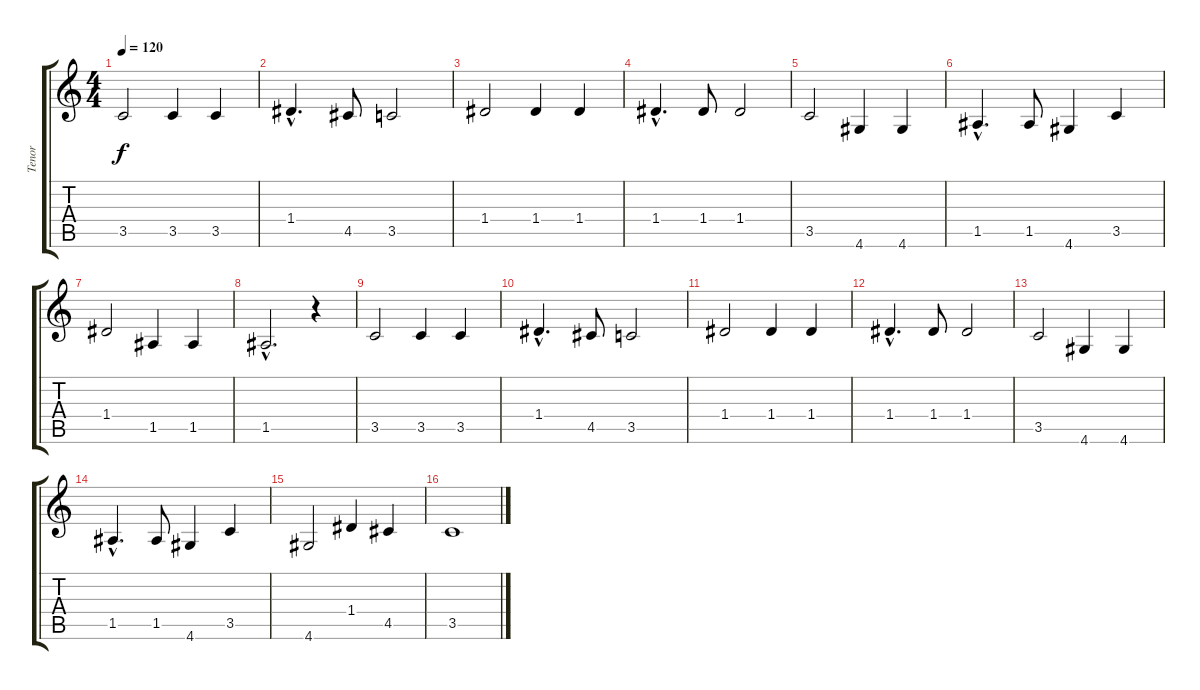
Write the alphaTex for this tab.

\track ("Tenor" "Tenor") {instrument distortionguitar}
\staff {score tabs}
\tuning (E4 B3 G3 D3 A2 E2) {hide}
\ts (4 4)
\tempo 120
\clef g2
\ks c
3.5.2{dy f} 3.5.4 3.5.4 |
1.4{hac}.4{d} 4.5.8 3.5.2 |
1.4.2 1.4.4 1.4.4 |
1.4{hac}.4{d} 1.4.8 1.4.2 |
3.5.2 4.6.4 4.6.4 |
1.5{hac}.4{d} 1.5.8 4.6.4 3.5.4 |
1.4.2 1.5.4 1.5.4 |
1.5{hac}.2{d} r.4 |
3.5.2 3.5.4 3.5.4 |
1.4{hac}.4{d} 4.5.8 3.5.2 |
1.4.2 1.4.4 1.4.4 |
1.4{hac}.4{d} 1.4.8 1.4.2 |
3.5.2 4.6.4 4.6.4 |
1.5{hac}.4{d} 1.5.8 4.6.4 3.5.4 |
4.6.2 1.4.4 4.5.4 |
3.5.1
